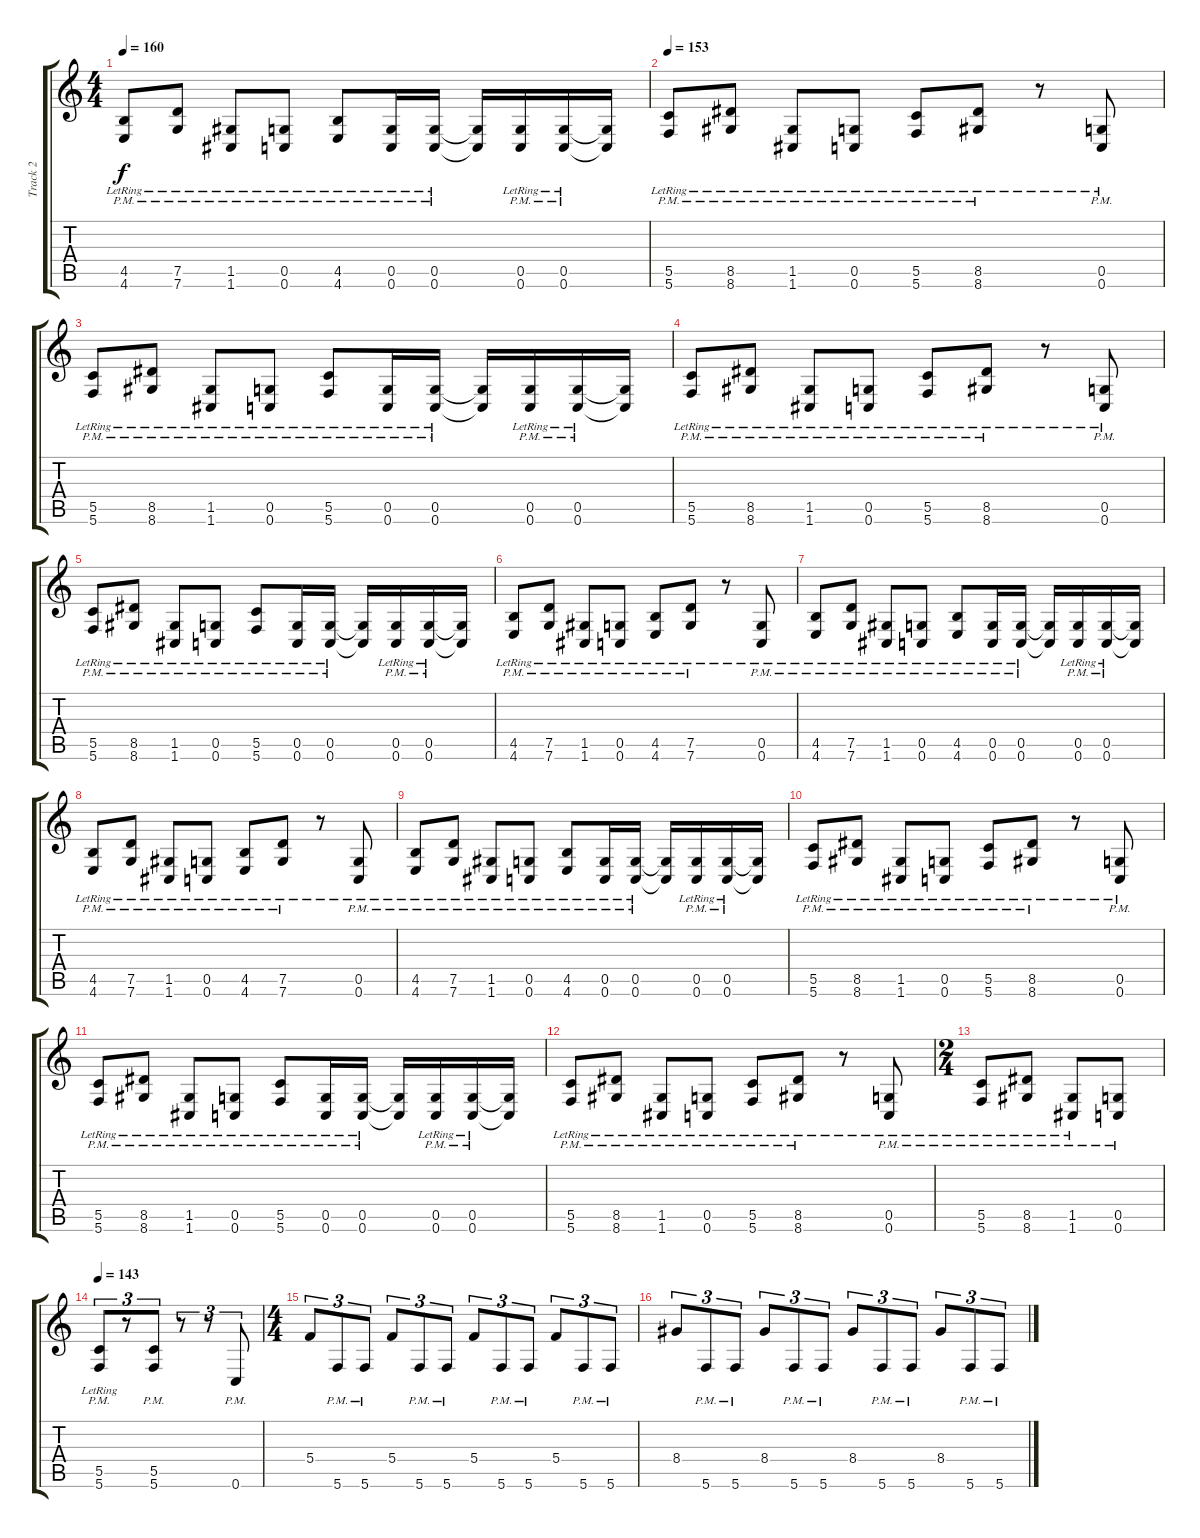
\track ("Track 2" "Track 2") {instrument overdrivenguitar}
\staff {score tabs}
\tuning (D4 A3 F3 C3 G2 C2) {hide}
\ts (4 4)
\tempo 160
\clef g2
\ks c
(4.5{pm lr} 4.6{pm lr}).8{dy f} (7.5{pm lr} 7.6{pm lr}).8 (1.5{pm lr} 1.6{pm lr}).8 (0.5{pm lr} 0.6{pm lr}).8 (4.5{pm lr} 4.6{pm lr}).8 (0.5{pm lr} 0.6{pm lr}).16 (0.5{pm lr} 0.6{pm lr}).16 (0.5{t} 0.6{t}).16 (0.5{pm lr} 0.6{pm lr}).16 (0.5{pm lr} 0.6{pm lr}).16 (0.5{t} 0.6{t}).16 |
\tempo 153
(5.5{pm lr} 5.6{pm lr}).8 (8.5{pm lr} 8.6{pm lr}).8 (1.5{pm lr} 1.6{pm lr}).8 (0.5{pm lr} 0.6{pm lr}).8 (5.5{pm lr} 5.6{pm lr}).8 (8.5{pm lr} 8.6{pm lr}).8 r.8 (0.5{pm lr} 0.6{pm lr}).8 |
(5.5{pm lr} 5.6{pm lr}).8 (8.5{pm lr} 8.6{pm lr}).8 (1.5{pm lr} 1.6{pm lr}).8 (0.5{pm lr} 0.6{pm lr}).8 (5.5{pm lr} 5.6{pm lr}).8 (0.5{pm lr} 0.6{pm lr}).16 (0.5{pm lr} 0.6{pm lr}).16 (0.5{t} 0.6{t}).16 (0.5{pm lr} 0.6{pm lr}).16 (0.5{pm lr} 0.6{pm lr}).16 (0.5{t} 0.6{t}).16 |
(5.5{pm lr} 5.6{pm lr}).8 (8.5{pm lr} 8.6{pm lr}).8 (1.5{pm lr} 1.6{pm lr}).8 (0.5{pm lr} 0.6{pm lr}).8 (5.5{pm lr} 5.6{pm lr}).8 (8.5{pm lr} 8.6{pm lr}).8 r.8 (0.5{pm lr} 0.6{pm lr}).8 |
(5.5{pm lr} 5.6{pm lr}).8 (8.5{pm lr} 8.6{pm lr}).8 (1.5{pm lr} 1.6{pm lr}).8 (0.5{pm lr} 0.6{pm lr}).8 (5.5{pm lr} 5.6{pm lr}).8 (0.5{pm lr} 0.6{pm lr}).16 (0.5{pm lr} 0.6{pm lr}).16 (0.5{t} 0.6{t}).16 (0.5{pm lr} 0.6{pm lr}).16 (0.5{pm lr} 0.6{pm lr}).16 (0.5{t} 0.6{t}).16 |
(4.5{pm lr} 4.6{pm lr}).8 (7.5{pm lr} 7.6{pm lr}).8 (1.5{pm lr} 1.6{pm lr}).8 (0.5{pm lr} 0.6{pm lr}).8 (4.5{pm lr} 4.6{pm lr}).8 (7.5{pm lr} 7.6{pm lr}).8 r.8 (0.5{pm lr} 0.6{pm lr}).8 |
(4.5{pm lr} 4.6{pm lr}).8 (7.5{pm lr} 7.6{pm lr}).8 (1.5{pm lr} 1.6{pm lr}).8 (0.5{pm lr} 0.6{pm lr}).8 (4.5{pm lr} 4.6{pm lr}).8 (0.5{pm lr} 0.6{pm lr}).16 (0.5{pm lr} 0.6{pm lr}).16 (0.5{t} 0.6{t}).16 (0.5{pm lr} 0.6{pm lr}).16 (0.5{pm lr} 0.6{pm lr}).16 (0.5{t} 0.6{t}).16 |
(4.5{pm lr} 4.6{pm lr}).8 (7.5{pm lr} 7.6{pm lr}).8 (1.5{pm lr} 1.6{pm lr}).8 (0.5{pm lr} 0.6{pm lr}).8 (4.5{pm lr} 4.6{pm lr}).8 (7.5{pm lr} 7.6{pm lr}).8 r.8 (0.5{pm lr} 0.6{pm lr}).8 |
(4.5{pm lr} 4.6{pm lr}).8 (7.5{pm lr} 7.6{pm lr}).8 (1.5{pm lr} 1.6{pm lr}).8 (0.5{pm lr} 0.6{pm lr}).8 (4.5{pm lr} 4.6{pm lr}).8 (0.5{pm lr} 0.6{pm lr}).16 (0.5{pm lr} 0.6{pm lr}).16 (0.5{t} 0.6{t}).16 (0.5{pm lr} 0.6{pm lr}).16 (0.5{pm lr} 0.6{pm lr}).16 (0.5{t} 0.6{t}).16 |
(5.5{pm lr} 5.6{pm lr}).8 (8.5{pm lr} 8.6{pm lr}).8 (1.5{pm lr} 1.6{pm lr}).8 (0.5{pm lr} 0.6{pm lr}).8 (5.5{pm lr} 5.6{pm lr}).8 (8.5{pm lr} 8.6{pm lr}).8 r.8 (0.5{pm lr} 0.6{pm lr}).8 |
(5.5{pm lr} 5.6{pm lr}).8 (8.5{pm lr} 8.6{pm lr}).8 (1.5{pm lr} 1.6{pm lr}).8 (0.5{pm lr} 0.6{pm lr}).8 (5.5{pm lr} 5.6{pm lr}).8 (0.5{pm lr} 0.6{pm lr}).16 (0.5{pm lr} 0.6{pm lr}).16 (0.5{t} 0.6{t}).16 (0.5{pm lr} 0.6{pm lr}).16 (0.5{pm lr} 0.6{pm lr}).16 (0.5{t} 0.6{t}).16 |
(5.5{pm lr} 5.6{pm lr}).8 (8.5{pm lr} 8.6{pm lr}).8 (1.5{pm lr} 1.6{pm lr}).8 (0.5{pm lr} 0.6{pm lr}).8 (5.5{pm lr} 5.6{pm lr}).8 (8.5{pm lr} 8.6{pm lr}).8 r.8 (0.5{pm lr} 0.6{pm lr}).8 |
\ts (2 4)
(5.5{pm lr} 5.6{pm lr}).8 (8.5{pm lr} 8.6{pm lr}).8 (1.5{pm lr} 1.6{pm lr}).8 (0.5{pm} 0.6{pm}).8 |
\tempo 143
(5.5{pm lr} 5.6{pm lr}).8{tu (3 2)} r.8{tu (3 2)} (5.5{pm} 5.6{pm}).8{tu (3 2)} r.8{tu (3 2)} r.8{tu (3 2)} 0.6{pm}.8{tu (3 2)} |
\ts (4 4)
5.4.8{tu (3 2)} 5.6{pm}.8{tu (3 2)} 5.6{pm}.8{tu (3 2)} 5.4.8{tu (3 2)} 5.6{pm}.8{tu (3 2)} 5.6{pm}.8{tu (3 2)} 5.4.8{tu (3 2)} 5.6{pm}.8{tu (3 2)} 5.6{pm}.8{tu (3 2)} 5.4.8{tu (3 2)} 5.6{pm}.8{tu (3 2)} 5.6{pm}.8{tu (3 2)} |
8.4.8{tu (3 2)} 5.6{pm}.8{tu (3 2)} 5.6{pm}.8{tu (3 2)} 8.4.8{tu (3 2)} 5.6{pm}.8{tu (3 2)} 5.6{pm}.8{tu (3 2)} 8.4.8{tu (3 2)} 5.6{pm}.8{tu (3 2)} 5.6{pm}.8{tu (3 2)} 8.4.8{tu (3 2)} 5.6{pm}.8{tu (3 2)} 5.6{pm}.8{tu (3 2)}
